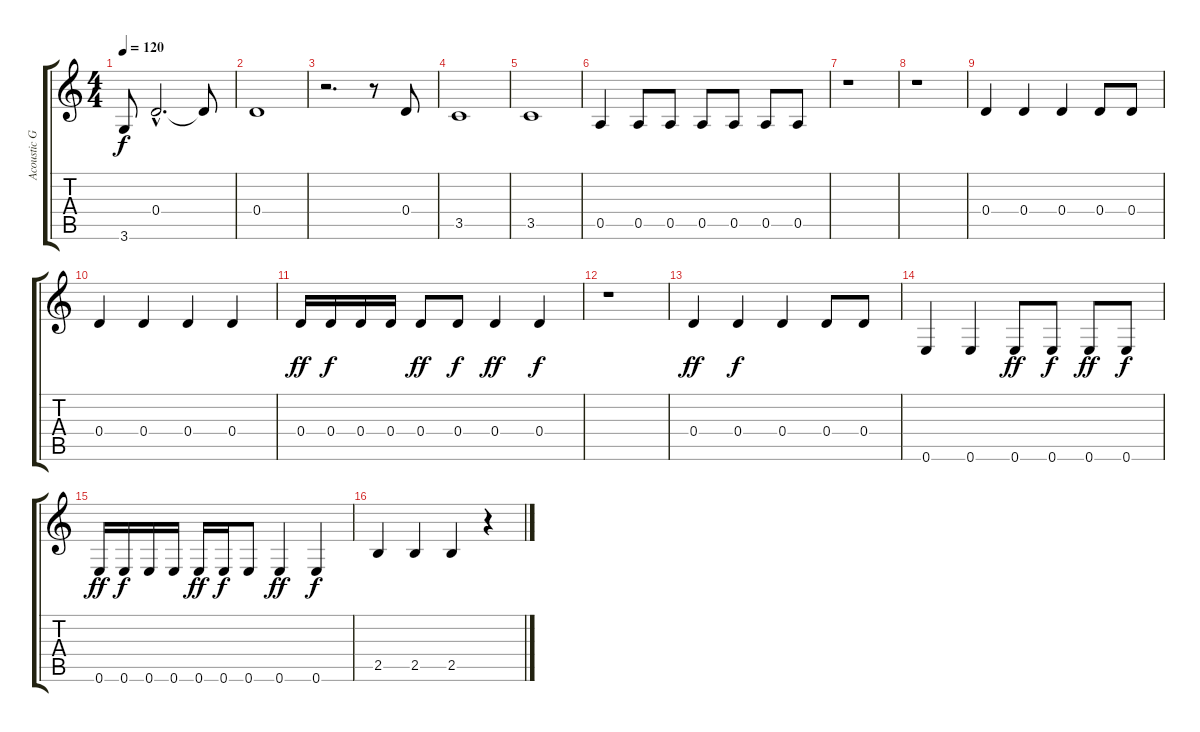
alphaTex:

\track ("Acoustic Guitar III" "Acoustic G") {instrument acousticguitarnylon}
\staff {score tabs}
\tuning (E4 B3 G3 D3 A2 E2) {hide}
\ts (4 4)
\tempo 120
\clef g2
\ks c
3.6.8{dy f} 0.4{hac}.2{d} 0.4{t}.8 |
0.4.1 |
r.2{d} r.8 0.4.8 |
3.5.1 |
3.5.1 |
0.5.4 0.5.8 0.5.8 0.5.8 0.5.8 0.5.8 0.5.8 |
r.1 |
r.1 |
0.4.4 0.4.4 0.4.4 0.4.8 0.4.8 |
0.4.4 0.4.4 0.4.4 0.4.4 |
0.4.16{dy ff} 0.4.16{dy f} 0.4.16 0.4.16 0.4.8{dy ff} 0.4.8{dy f} 0.4.4{dy ff} 0.4.4{dy f} |
r.1 |
0.4.4{dy ff} 0.4.4{dy f} 0.4.4 0.4.8 0.4.8 |
0.6.4 0.6.4 0.6.8{dy ff} 0.6.8{dy f} 0.6.8{dy ff} 0.6.8{dy f} |
0.6.16{dy ff} 0.6.16{dy f} 0.6.16 0.6.16 0.6.16{dy ff} 0.6.16{dy f} 0.6.8 0.6.4{dy ff} 0.6.4{dy f} |
2.5.4 2.5.4 2.5.4 r.4
